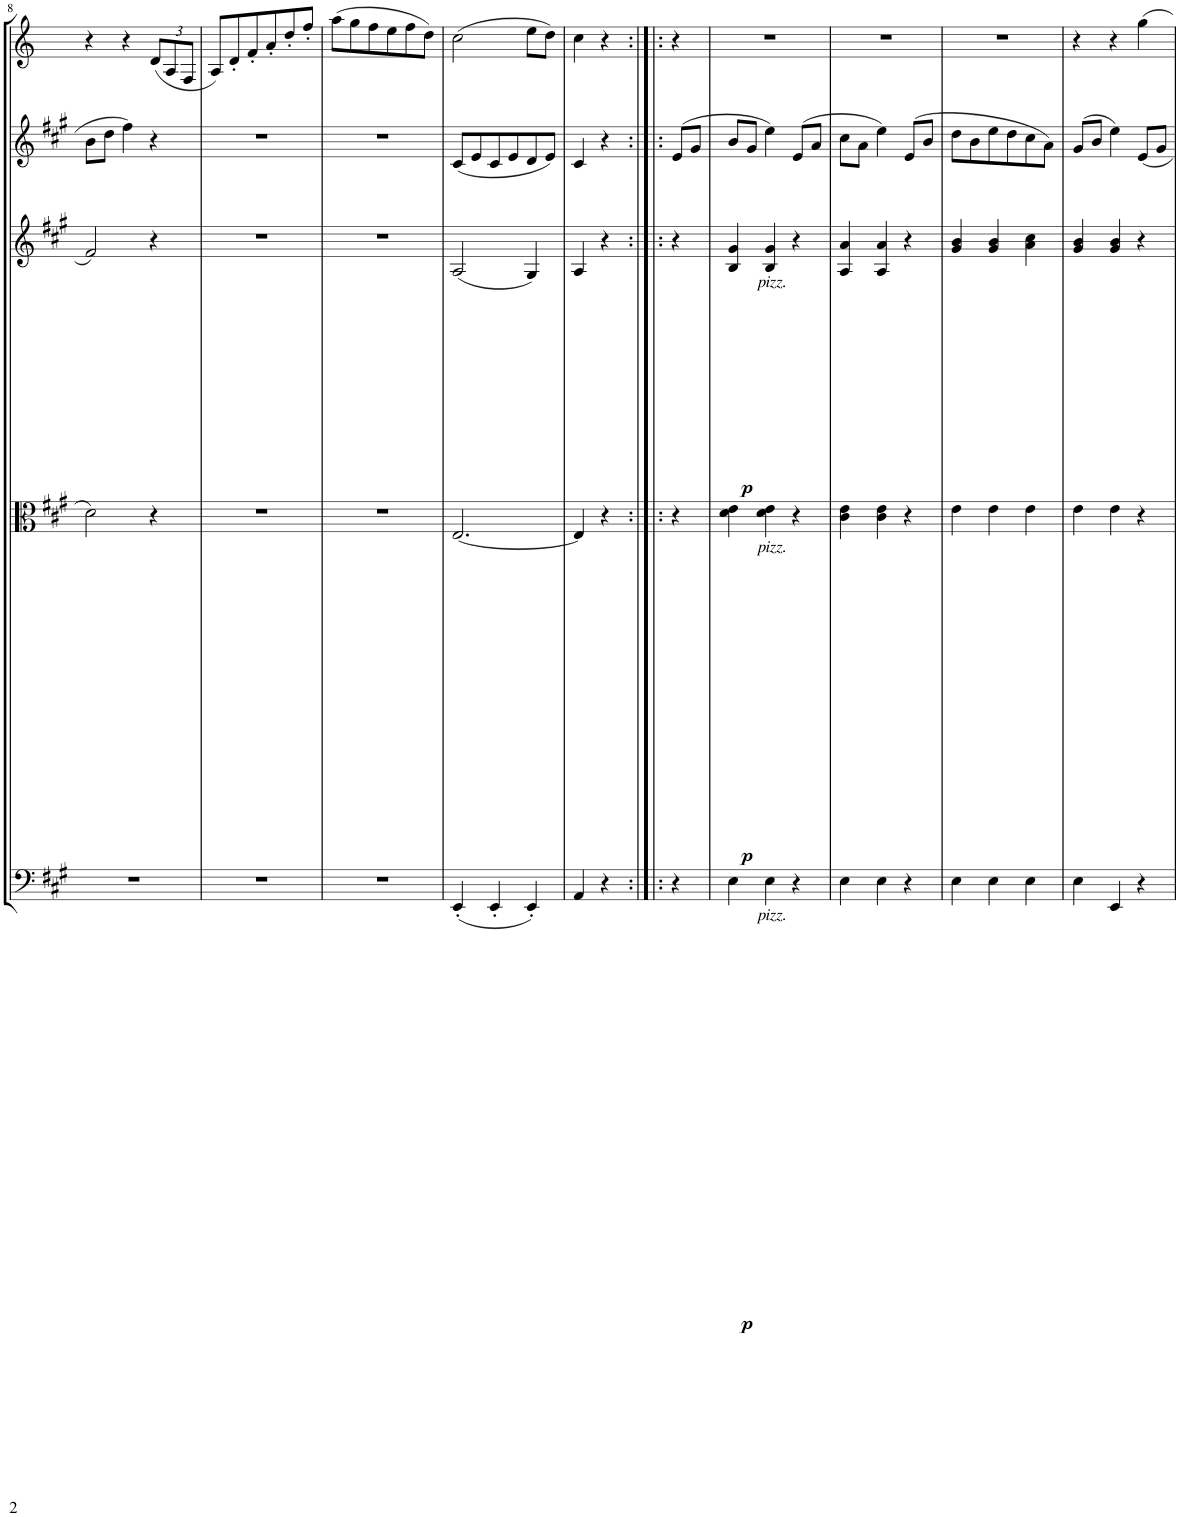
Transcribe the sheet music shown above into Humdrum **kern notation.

**kern	**dynam	**kern	**dynam	**kern	**dynam	**kern	**kern
*part5	*part5	*part4	*part4	*part3	*part3	*part2	*part1
*staff5	*staff5	*staff4	*staff4	*staff3	*staff3	*staff2	*staff1
*I"violoncello	*	*I"viola	*	*I"violino II	*	*I"violino I	*I"clarinet in A
*I'Vc	*	*I'Vla	*	*I'Vln	*	*I'Vln	*I'Cl
!!LO:PB:g=z
*clefF4	*	*clefC3	*	*clefG2	*	*clefG2	*clefG2
*	*	*	*	*	*	*	*Trd2c3
*k[f#c#g#]	*	*k[f#c#g#]	*	*k[f#c#g#]	*	*k[f#c#g#]	*k[]
*M3/4	*	*M3/4	*	*M3/4	*	*M3/4	*M3/4
=8	=8	=8	=8	=8	=8	=8	=8
2.r	.	2d\	.	2f#/	.	8b\L	4r
.	.	.	.	.	.	8dd\J	.
.	.	.	.	.	.	4ff#\	4r
*	*	*	*	*	*	*	*Xbrackettup
.	.	4r	.	4r	.	4r	(12d/L
.	.	.	.	.	.	.	12A/
.	.	.	.	.	.	.	12F/J
=9	=9	=9	=9	=9	=9	=9	=9
2.r	.	2.r	.	2.r	.	2.r	8A/L)
.	.	.	.	.	.	.	8d'/
.	.	.	.	.	.	.	8f'/
.	.	.	.	.	.	.	8a'/
.	.	.	.	.	.	.	8dd'/
.	.	.	.	.	.	.	8ff'/J
=10	=10	=10	=10	=10	=10	=10	=10
2.r	.	2.r	.	2.r	.	2.r	(8aa\L
.	.	.	.	.	.	.	8gg\
.	.	.	.	.	.	.	8ff\
.	.	.	.	.	.	.	8ee\
.	.	.	.	.	.	.	8ff\
.	.	.	.	.	.	.	8dd\J)
=11	=11	=11	=11	=11	=11	=11	=11
(4EE'/	.	[2.E/	.	(2A/	.	(8c#/L	(2cc\
.	.	.	.	.	.	8e/	.
4EE'/	.	.	.	.	.	8c#/	.
.	.	.	.	.	.	8e/	.
4EE'/)	.	.	.	4G#/)	.	8d/	8ee\L
.	.	.	.	.	.	8e/J)	8dd\J)
=12	=12	=12	=12	=12	=12	=12	=12
4AA/	.	4E/]	.	4A/	.	4c#/	4cc\
4r	.	4r	.	4r	.	4r	4r
=12X1:|!|:	=12X1:|!|:	=12X1:|!|:	=12X1:|!|:	=12X1:|!|:	=12X1:|!|:	=12X1:|!|:	=12X1:|!|:
4r	.	4r	.	4r	.	(8e/L	4r
.	.	.	.	.	.	8g#/J	.
=13	=13	=13	=13	=13	=13	=13	=13
!	!	!	!	!LO:TX:b:i:t=pizz.	!	!	!
!	!	!LO:TX:b:i:t=pizz.	!	!	!	!	!
!LO:TX:b:i:t=pizz.	!	!	!	!	!	!	!
!	!LO:DY:b	!	!LO:DY:b	!	!LO:DY:b	!	!
4E\	p	4d\ 4e\	p	4B/ 4g#/	p	8b/L	2.r
.	.	.	.	.	.	8g#/J	.
4E\	.	4d\ 4e\	.	4B/ 4g#/	.	4ee\)	.
4r	.	4r	.	4r	.	(8e/L	.
.	.	.	.	.	.	8a/J	.
=14	=14	=14	=14	=14	=14	=14	=14
4E\	.	4c#\ 4e\	.	4A/ 4a/	.	8cc#\L	2.r
.	.	.	.	.	.	8a\J	.
4E\	.	4c#\ 4e\	.	4A/ 4a/	.	4ee\)	.
4r	.	4r	.	4r	.	(8e/L	.
.	.	.	.	.	.	8b/J	.
=15	=15	=15	=15	=15	=15	=15	=15
4E\	.	4e\	.	4g#/ 4b/	.	8dd\L	2.r
.	.	.	.	.	.	8b\	.
4E\	.	4e\	.	4g#/ 4b/	.	8ee\	.
.	.	.	.	.	.	8dd\	.
4E\	.	4e\	.	4a\ 4cc#\	.	8cc#\	.
.	.	.	.	.	.	8a\J)	.
=16	=16	=16	=16	=16	=16	=16	=16
4E\	.	4e\	.	4g#/ 4b/	.	(8g#/L	4r
.	.	.	.	.	.	8b/J	.
4EE/	.	4e\	.	4g#/ 4b/	.	4ee\)	4r
4r	.	4r	.	4r	.	8e/L	4gg\
.	.	.	.	.	.	8g#/J	.
=	=	=	=	=	=	=	=
*-	*-	*-	*-	*-	*-	*-	*-
